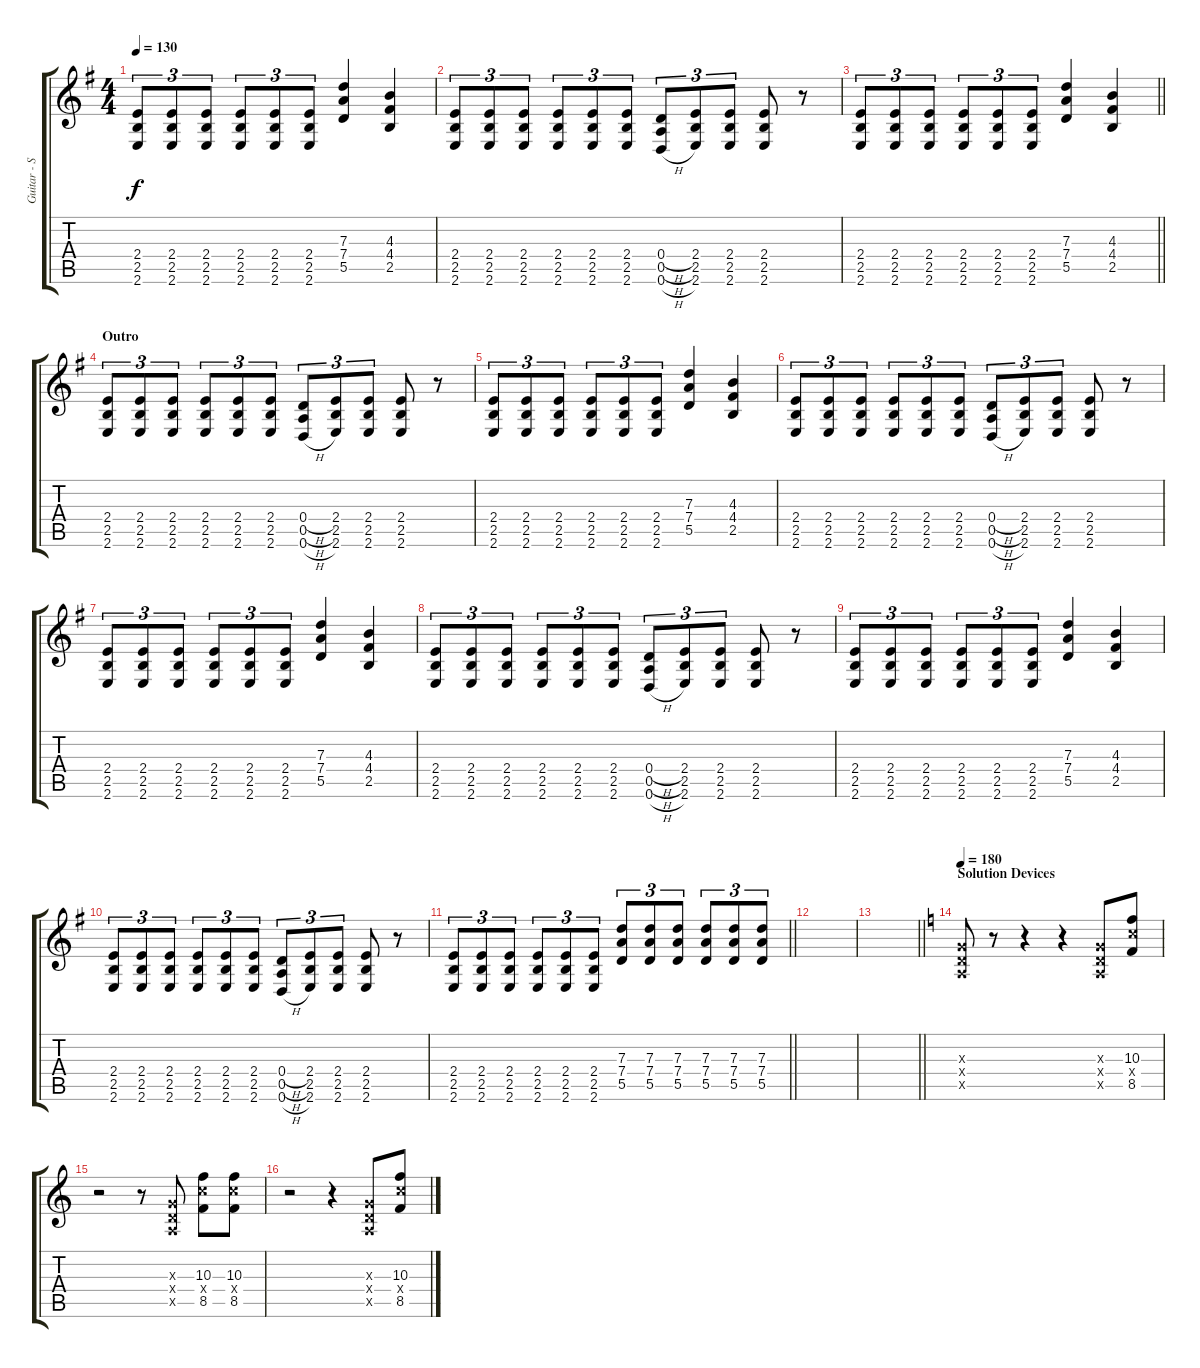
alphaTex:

\track ("Guitar - Simon Neil" "Guitar - S") {instrument electricguitarclean}
\staff {score tabs}
\tuning (E4 B3 G3 D3 A2 D2) {hide}
\ts (4 4)
\tempo 130
\clef g2
\ks g
(2.4 2.5 2.6).8{tu (3 2) dy f} (2.4 2.5 2.6).8{tu (3 2)} (2.4 2.5 2.6).8{tu (3 2)} (2.4 2.5 2.6).8{tu (3 2)} (2.4 2.5 2.6).8{tu (3 2)} (2.4 2.5 2.6).8{tu (3 2)} (7.3 7.4 5.5).4 (4.3 4.4 2.5).4 |
(2.4 2.5 2.6).8{tu (3 2)} (2.4 2.5 2.6).8{tu (3 2)} (2.4 2.5 2.6).8{tu (3 2)} (2.4 2.5 2.6).8{tu (3 2)} (2.4 2.5 2.6).8{tu (3 2)} (2.4 2.5 2.6).8{tu (3 2)} (0.4{h} 0.5{h} 0.6{h}).8{tu (3 2)} (2.4 2.5 2.6).8{tu (3 2)} (2.4 2.5 2.6).8{tu (3 2)} (2.4 2.5 2.6).8 r.8 |
\barLineRight lightlight
(2.4 2.5 2.6).8{tu (3 2)} (2.4 2.5 2.6).8{tu (3 2)} (2.4 2.5 2.6).8{tu (3 2)} (2.4 2.5 2.6).8{tu (3 2)} (2.4 2.5 2.6).8{tu (3 2)} (2.4 2.5 2.6).8{tu (3 2)} (7.3 7.4 5.5).4 (4.3 4.4 2.5).4 |
\section ("" "Outro")
(2.4 2.5 2.6).8{tu (3 2)} (2.4 2.5 2.6).8{tu (3 2)} (2.4 2.5 2.6).8{tu (3 2)} (2.4 2.5 2.6).8{tu (3 2)} (2.4 2.5 2.6).8{tu (3 2)} (2.4 2.5 2.6).8{tu (3 2)} (0.4{h} 0.5{h} 0.6{h}).8{tu (3 2)} (2.4 2.5 2.6).8{tu (3 2)} (2.4 2.5 2.6).8{tu (3 2)} (2.4 2.5 2.6).8 r.8 |
(2.4 2.5 2.6).8{tu (3 2)} (2.4 2.5 2.6).8{tu (3 2)} (2.4 2.5 2.6).8{tu (3 2)} (2.4 2.5 2.6).8{tu (3 2)} (2.4 2.5 2.6).8{tu (3 2)} (2.4 2.5 2.6).8{tu (3 2)} (7.3 7.4 5.5).4 (4.3 4.4 2.5).4 |
(2.4 2.5 2.6).8{tu (3 2)} (2.4 2.5 2.6).8{tu (3 2)} (2.4 2.5 2.6).8{tu (3 2)} (2.4 2.5 2.6).8{tu (3 2)} (2.4 2.5 2.6).8{tu (3 2)} (2.4 2.5 2.6).8{tu (3 2)} (0.4{h} 0.5{h} 0.6{h}).8{tu (3 2)} (2.4 2.5 2.6).8{tu (3 2)} (2.4 2.5 2.6).8{tu (3 2)} (2.4 2.5 2.6).8 r.8 |
(2.4 2.5 2.6).8{tu (3 2)} (2.4 2.5 2.6).8{tu (3 2)} (2.4 2.5 2.6).8{tu (3 2)} (2.4 2.5 2.6).8{tu (3 2)} (2.4 2.5 2.6).8{tu (3 2)} (2.4 2.5 2.6).8{tu (3 2)} (7.3 7.4 5.5).4 (4.3 4.4 2.5).4 |
(2.4 2.5 2.6).8{tu (3 2)} (2.4 2.5 2.6).8{tu (3 2)} (2.4 2.5 2.6).8{tu (3 2)} (2.4 2.5 2.6).8{tu (3 2)} (2.4 2.5 2.6).8{tu (3 2)} (2.4 2.5 2.6).8{tu (3 2)} (0.4{h} 0.5{h} 0.6{h}).8{tu (3 2)} (2.4 2.5 2.6).8{tu (3 2)} (2.4 2.5 2.6).8{tu (3 2)} (2.4 2.5 2.6).8 r.8 |
(2.4 2.5 2.6).8{tu (3 2)} (2.4 2.5 2.6).8{tu (3 2)} (2.4 2.5 2.6).8{tu (3 2)} (2.4 2.5 2.6).8{tu (3 2)} (2.4 2.5 2.6).8{tu (3 2)} (2.4 2.5 2.6).8{tu (3 2)} (7.3 7.4 5.5).4 (4.3 4.4 2.5).4 |
(2.4 2.5 2.6).8{tu (3 2)} (2.4 2.5 2.6).8{tu (3 2)} (2.4 2.5 2.6).8{tu (3 2)} (2.4 2.5 2.6).8{tu (3 2)} (2.4 2.5 2.6).8{tu (3 2)} (2.4 2.5 2.6).8{tu (3 2)} (0.4{h} 0.5{h} 0.6{h}).8{tu (3 2)} (2.4 2.5 2.6).8{tu (3 2)} (2.4 2.5 2.6).8{tu (3 2)} (2.4 2.5 2.6).8 r.8 |
\barLineRight lightlight
(2.4 2.5 2.6).8{tu (3 2)} (2.4 2.5 2.6).8{tu (3 2)} (2.4 2.5 2.6).8{tu (3 2)} (2.4 2.5 2.6).8{tu (3 2)} (2.4 2.5 2.6).8{tu (3 2)} (2.4 2.5 2.6).8{tu (3 2)} (7.3 7.4 5.5).8{tu (3 2)} (7.3 7.4 5.5).8{tu (3 2)} (7.3 7.4 5.5).8{tu (3 2)} (7.3 7.4 5.5).8{tu (3 2)} (7.3 7.4 5.5).8{tu (3 2)} (7.3 7.4 5.5).8{tu (3 2)} |
|
\barLineRight lightlight
|
\section ("" "Solution Devices")
\tempo 180
\ks c
(0.3{x} 0.4{x} 0.5{x}).8{volume 12 instrument electricguitarclean} r.8 r.4 r.4 (0.3{x} 0.4{x} 0.5{x}).8 (10.3 10.4{x} 8.5).8 |
r.2 r.8 (0.3{x} 0.4{x} 0.5{x}).8 (10.3 10.4{x} 8.5).8 (10.3 10.4{x} 8.5).8 |
r.2 r.4 (0.3{x} 0.4{x} 0.5{x}).8 (10.3 10.4{x} 8.5).8
